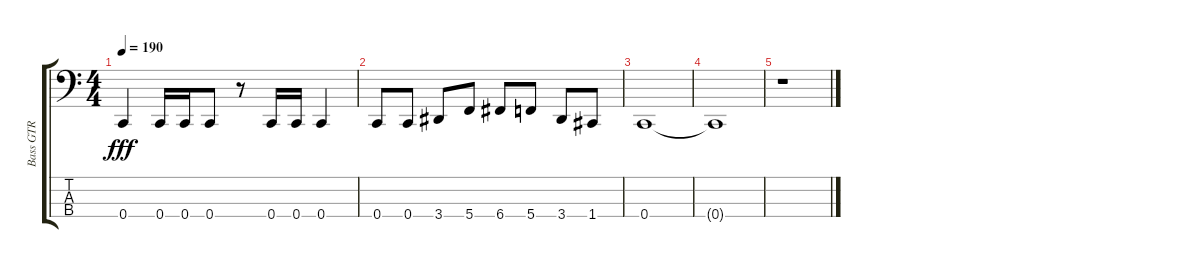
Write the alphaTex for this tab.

\track ("Bass GTR" "Bass GTR") {instrument electricbassfinger}
\staff {score tabs}
\tuning (F2 C2 G1 C1) {hide}
\ts (4 4)
\tempo 190
\clef f4
\ks aminor
0.4.4{dy fff} 0.4.16 0.4.16 0.4.8 r.8 0.4.16 0.4.16 0.4.4 |
0.4.8 0.4.8 3.4.8 5.4.8 6.4.8 5.4.8 3.4.8 1.4.8 |
0.4.1 |
0.4{t}.1 |
r.1
